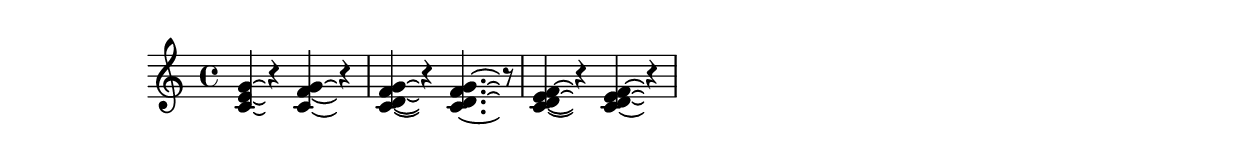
%% Do not edit this file; it is auto-generated from LSR http://lsr.dsi.unimi.it
%% This file is in the public domain.
\version "2.11.62"

\header {
  lsrtags = "expressive-marks, keyboards, fretted-strings"

  texidoc = "
Laissez vibrer ties have a fixed size. Their formatting can be tuned
using @code{'tie-configuration}. 

"
  doctitle = "Laissez vibrer ties"
} % begin verbatim
\relative c' {
  <c e g>4\laissezVibrer r <c f g>\laissezVibrer r
  <c d f g>4\laissezVibrer r <c d f g>4.\laissezVibrer r8

  <c d e f>4\laissezVibrer r
  \override LaissezVibrerTieColumn #'tie-configuration
     = #`((-7 . ,DOWN)
          (-5 . ,DOWN)
          (-3 . ,UP)
          (-1 . ,UP))
  <c d e f>4\laissezVibrer r
}
